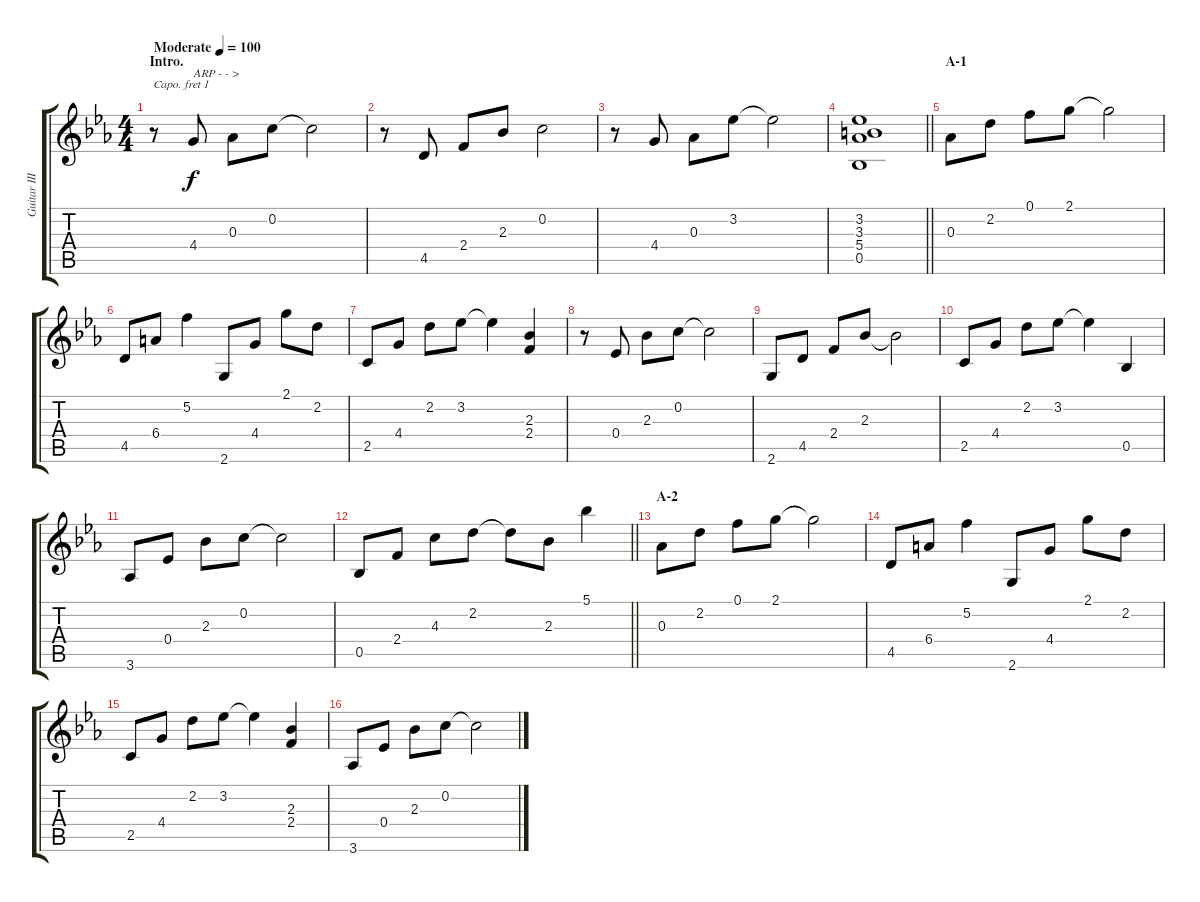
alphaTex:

\track ("Guitar III (Hirasawa Yui)" "Guitar III") {instrument acousticguitarsteel}
\staff {score tabs}
\capo 1
\tuning (E4 B3 G3 D3 A2 E2) {hide}
\ts (4 4)
\section ("" "Intro.")
\tempo (100 "Moderate")
\clef g2
\ks eb
r.8{dy f instrument acousticguitarsteel} 4.4.8{txt "ARP - - >"} 0.3.8 0.2.8 0.2{t}.2 |
r.8 4.5.8 2.4.8 2.3.8 0.2.2 |
r.8 4.4.8 0.3.8 3.2.8 3.2{t}.2 |
\barLineRight lightlight
(3.2 3.3 5.4 0.5).1 |
\section ("" "A-1")
0.3.8 2.2.8 0.1.8 2.1.8 2.1{t}.2 |
4.5.8 6.4.8 5.2.4 2.6.8 4.4.8 2.1.8 2.2.8 |
2.5.8 4.4.8 2.2.8 3.2.8 3.2{t}.4 (2.3 2.4).4 |
r.8 0.4.8 2.3.8 0.2.8 0.2{t}.2 |
2.6.8 4.5.8 2.4.8 2.3.8 2.3{t}.2 |
2.5.8 4.4.8 2.2.8 3.2.8 3.2{t}.4 0.5.4 |
3.6.8 0.4.8 2.3.8 0.2.8 0.2{t}.2 |
\barLineRight lightlight
0.5.8 2.4.8 4.3.8 2.2.8 2.2{t}.8 2.3.8 5.1.4 |
\section ("" "A-2")
0.3.8 2.2.8 0.1.8 2.1.8 2.1{t}.2 |
4.5.8 6.4.8 5.2.4 2.6.8 4.4.8 2.1.8 2.2.8 |
2.5.8 4.4.8 2.2.8 3.2.8 3.2{t}.4 (2.3 2.4).4 |
3.6.8 0.4.8 2.3.8 0.2.8 0.2{t}.2
